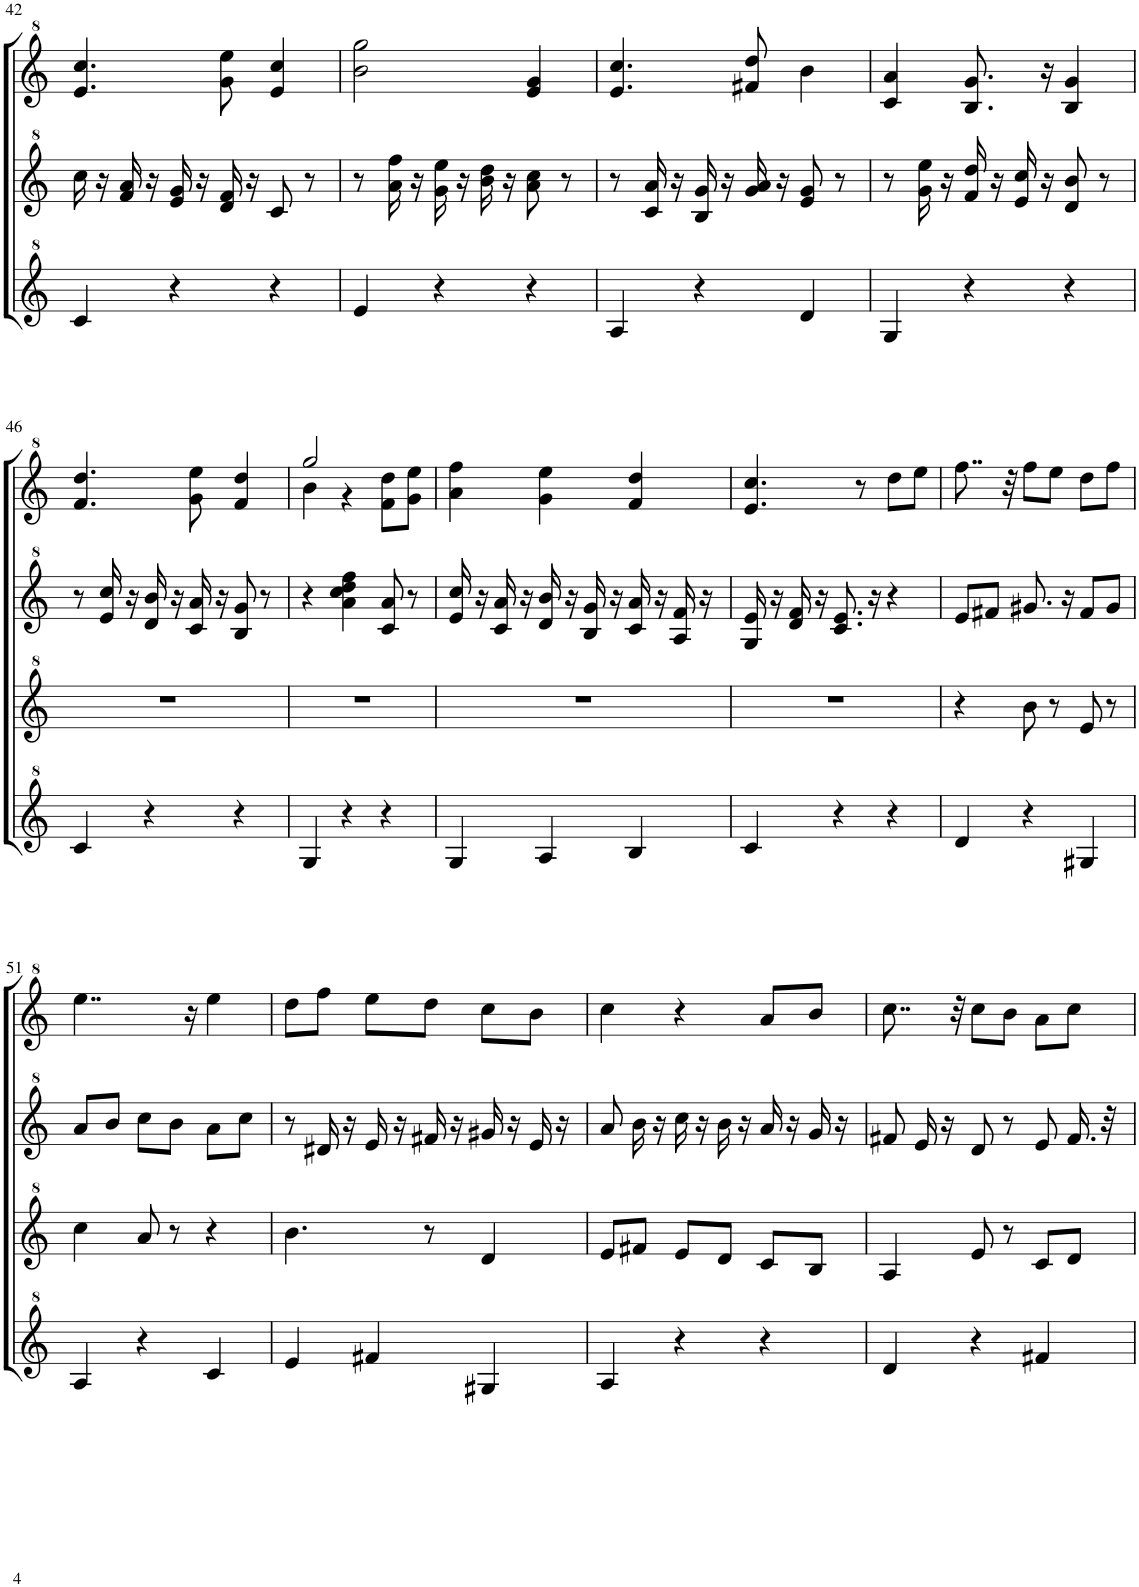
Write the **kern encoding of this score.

**kern	**kern	**kern	**kern
*part4	*part3	*part2	*part1
*staff4	*staff3	*staff2	*staff1
*I"パンフルート	*I"パンフルート	*I"パンフルート	*I"パンフルート
!!LO:PB:g=z
*clefG^2	*clefG^2	*clefG^2	*clefG^2
*k[]	*k[]	*k[]	*k[]
*M3/4	*M3/4	*M3/4	*M3/4
=42	=42	=42	=42
4cc/	2.r	16ccc\	4.ee/ 4.ccc/
.	.	16r	.
.	.	16ff/ 16aa/	.
.	.	16r	.
4r	.	16ee/ 16gg/	.
.	.	16r	.
.	.	16dd/ 16ff/	8gg\ 8eee\
.	.	16r	.
4r	.	8cc/	4ee/ 4ccc/
.	.	8r	.
=43	=43	=43	=43
4ee/	2.r	8r	2bb\ 2ggg\
.	.	16aa\ 16fff\	.
.	.	16r	.
4r	.	16gg\ 16eee\	.
.	.	16r	.
.	.	16bb\ 16ddd\	.
.	.	16r	.
4r	.	8aa\ 8ccc\	4ee/ 4gg/
.	.	8r	.
=44	=44	=44	=44
4a/	2.r	8r	4.ee/ 4.ccc/
.	.	16cc/ 16aa/	.
.	.	16r	.
4r	.	16b/ 16gg/	.
.	.	16r	.
.	.	16gg/ 16aa/	8ff#X/ 8ddd/
.	.	16r	.
4dd/	.	8ee/ 8gg/	4bb\
.	.	8r	.
=45	=45	=45	=45
4g/	2.r	8r	4cc/ 4aa/
.	.	16gg\ 16eee\	.
.	.	16r	.
4r	.	16ff/ 16ddd/	8.b/ 8.gg/
.	.	16r	.
.	.	16ee/ 16ccc/	.
.	.	16r	16r
4r	.	8dd/ 8bb/	4b/ 4gg/
.	.	8r	.
!!LO:LB:g=z
=46	=46	=46	=46
4cc/	2.r	8r	4.ff/ 4.ddd/
.	.	16ee/ 16ccc/	.
.	.	16r	.
4r	.	16dd/ 16bb/	.
.	.	16r	.
.	.	16cc/ 16aa/	8gg\ 8eee\
.	.	16r	.
4r	.	8b/ 8gg/	4ff/ 4ddd/
.	.	8r	.
=47	=47	=47	=47
*	*	*	*^
4g/	2.r	4r	2ggg/	4bb\
4r	.	4aa\ 4ccc\ 4ddd\ 4fff\	.	4r
4r	.	8cc/ 8aa/	8ff\ 8ddd\L	4ryy
.	.	8r	8gg\ 8eee\J	.
*	*	*	*v	*v
=48	=48	=48	=48
4g/	2.r	16ee/ 16ccc/	4aa\ 4fff\
.	.	16r	.
.	.	16cc/ 16aa/	.
.	.	16r	.
4a/	.	16dd/ 16bb/	4gg\ 4eee\
.	.	16r	.
.	.	16b/ 16gg/	.
.	.	16r	.
4b/	.	16cc/ 16aa/	4ff/ 4ddd/
.	.	16r	.
.	.	16a/ 16ff/	.
.	.	16r	.
=49	=49	=49	=49
4cc/	2.r	16g/ 16ee/	4.ee/ 4.ccc/
.	.	16r	.
.	.	16dd/ 16ff/	.
.	.	16r	.
4r	.	8.cc/ 8.ee/	.
.	.	.	8r
.	.	16r	.
4r	.	4r	8ddd\L
.	.	.	8eee\J
=50	=50	=50	=50
4dd/	4r	8ee/L	8..fff\
.	.	8ff#X/J	.
.	.	.	32r
4r	8bb\	8.gg#X/	8fff\L
.	8r	.	8eee\J
.	.	16r	.
4g#X/	8ee/	8ff#/L	8ddd\L
.	8r	8gg#/J	8fff\J
!!LO:LB:g=z
=51	=51	=51	=51
4a/	4ccc\	8aa/L	4..eee\
.	.	8bb/J	.
4r	8aa/	8ccc\L	.
.	8r	8bb\J	.
.	.	.	16r
4cc/	4r	8aa\L	4eee\
.	.	8ccc\J	.
=52	=52	=52	=52
4ee/	4.bb\	8r	8ddd\L
.	.	16dd#X/	8fff\J
.	.	16r	.
4ff#X/	.	16ee/	8eee\L
.	.	16r	.
.	8r	16ff#X/	8ddd\J
.	.	16r	.
4g#X/	4dd/	16gg#X/	8ccc\L
.	.	16r	.
.	.	16ee/	8bb\J
.	.	16r	.
=53	=53	=53	=53
4a/	8ee/L	8aa/	4ccc\
.	8ff#X/J	16bb\	.
.	.	16r	.
4r	8ee/L	16ccc\	4r
.	.	16r	.
.	8dd/J	16bb\	.
.	.	16r	.
4r	8cc/L	16aa/	8aa/L
.	.	16r	.
.	8b/J	16gg/	8bb/J
.	.	16r	.
=54	=54	=54	=54
4dd/	4a/	8ff#X/	8..ccc\
.	.	16ee/	.
.	.	16r	.
.	.	.	32r
4r	8ee/	8dd/	8ccc\L
.	8r	8r	8bb\J
4ff#X/	8cc/L	8ee/	8aa\L
.	8dd/J	16.ff#/	8ccc\J
.	.	32r	.
=	=	=	=
*-	*-	*-	*-
